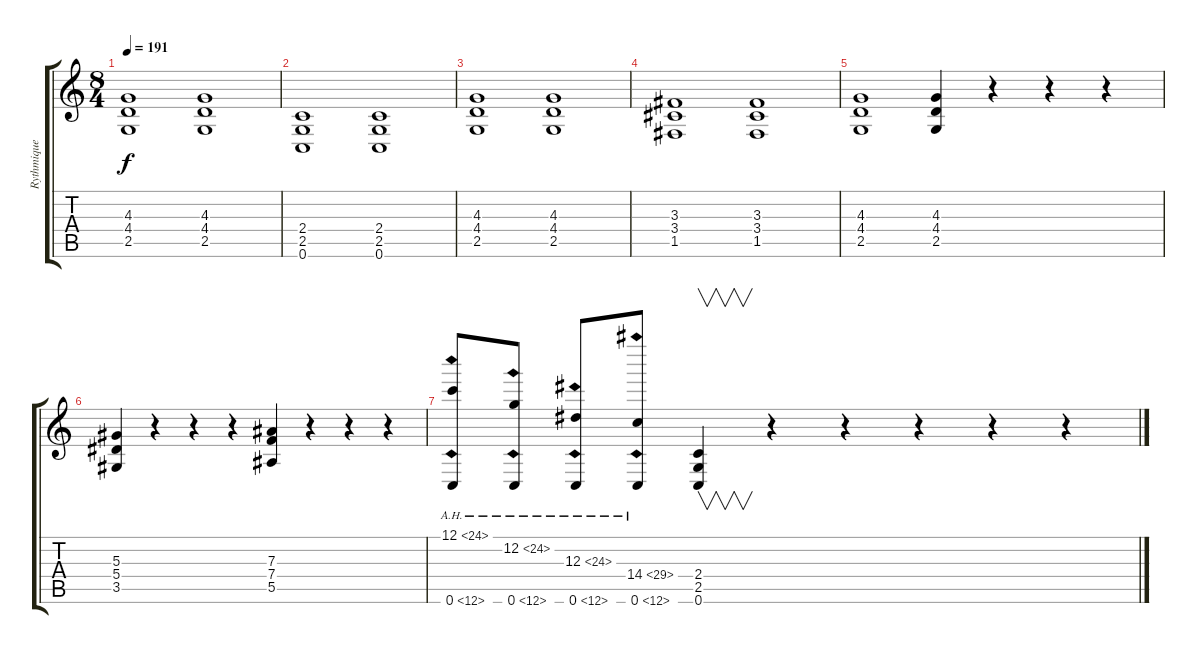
\track ("Rythmique" "Rythmique") {instrument overdrivenguitar}
\staff {score tabs}
\tuning (C4 G3 Eb3 Bb2 F2 C2) {hide}
\ts (8 4)
\tempo 191
\clef g2
\ks c
(4.3 4.4 2.5).1{dy f} (4.3 4.4 2.5).1 |
(2.4 2.5 0.6).1 (2.4 2.5 0.6).1 |
(4.3 4.4 2.5).1 (4.3 4.4 2.5).1 |
(3.3 3.4 1.5).1 (3.3 3.4 1.5).1 |
(4.3 4.4 2.5).1 (4.3 4.4 2.5).4 r.4 r.4 r.4 |
(5.3 5.4 3.5).4 r.4 r.4 r.4 (7.3 7.4 5.5).4 r.4 r.4 r.4 |
(12.1{ah 12} 0.6{ah 12}).8 (12.2{ah 12} 0.6{ah 12}).8 (12.3{ah 12} 0.6{ah 12}).8 (14.4{ah 15} 0.6{ah 12}).8 (2.4 2.5 0.6).4{v} r.4 r.4 r.4 r.4 r.4
